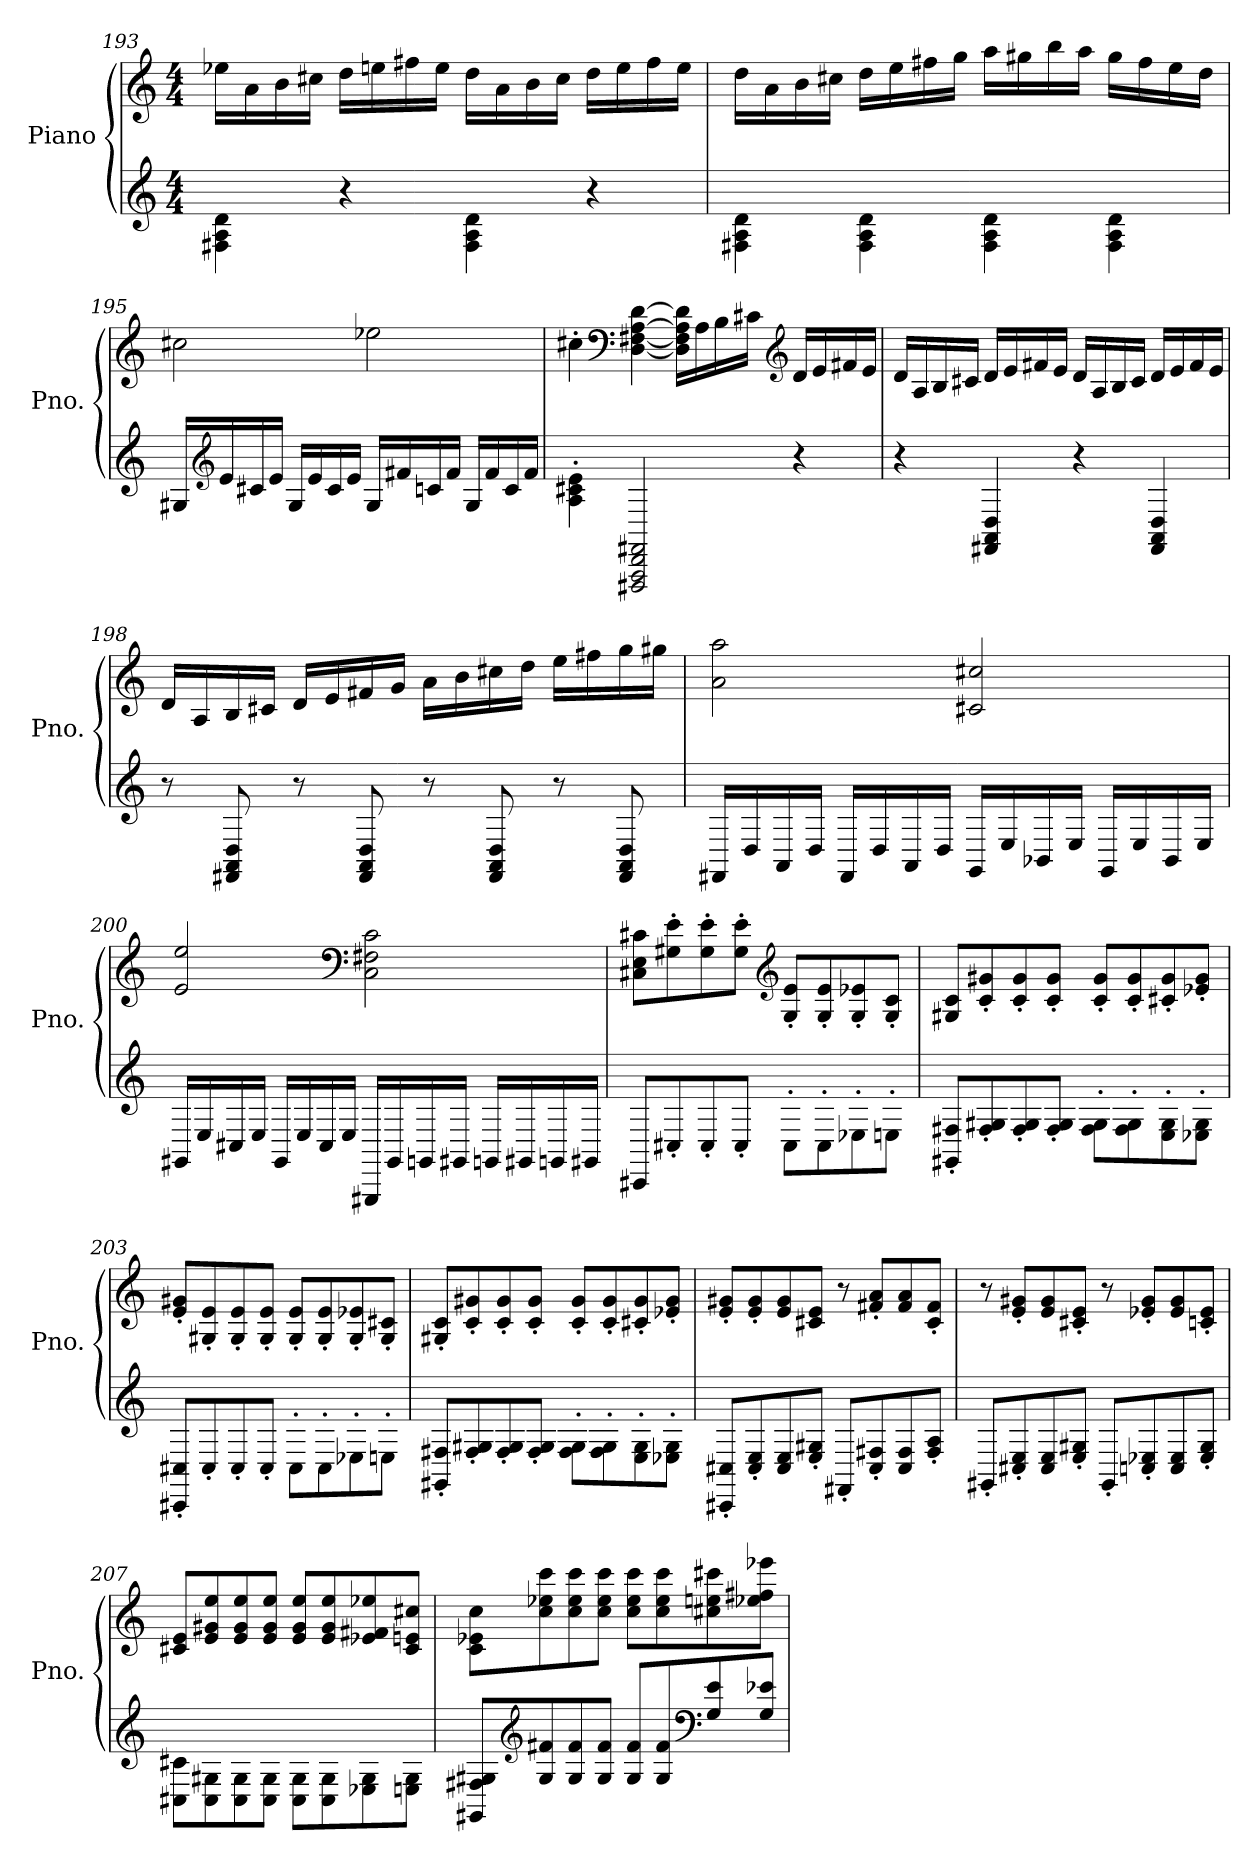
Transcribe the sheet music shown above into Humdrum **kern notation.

**kern	**kern
*part1	*part1
*staff2	*staff1
*I"Piano	*
*I'Pno.	*
*clefG2	*clefG2
*k[]	*k[]
*M4/4	*M4/4
=193	=193
4F#X\ 4A\ 4d\	16ee-X\LL
.	16a\
.	16b\
.	16cc#X\JJ
4r	16dd\LL
.	16een\
.	16ff#X\
.	16ee\JJ
4F#\ 4A\ 4d\	16dd\LL
.	16a\
.	16b\
.	16cc#\JJ
4r	16dd\LL
.	16ee\
.	16ff#\
.	16ee\JJ
!!LO:LB:g=z
=194	=194
4F#X\ 4A\ 4d\	16dd\LL
.	16a\
.	16b\
.	16cc#X\JJ
4F#\ 4A\ 4d\	16dd\LL
.	16ee\
.	16ff#X\
.	16gg\JJ
4F#\ 4A\ 4d\	16aa\LL
.	16gg#X\
.	16bb\
.	16aa\JJ
4F#\ 4A\ 4d\	16gg#\LL
.	16ff#\
.	16ee\
.	16dd\JJ
=195	=195
16G#X/LL	2cc#X\
*clefG2	*
16e/	.
16c#X/	.
16e/JJ	.
16G#/LL	.
16e/	.
16c#/	.
16e/JJ	.
16G#/LL	2ee-X\
16f#X/	.
16cn/	.
16f#/JJ	.
16G#/LL	.
16f#/	.
16c/	.
16f#/JJ	.
!!LO:LB:g=z
=196	=196
4A\' 4c#X\' 4e\'	4cc#X'\
*	*clefF4
2FFF#X/ 2AAA/ 2DD/ 2FF#X/	[4D\ [4F#X\ [4A\ [4d\
.	16D\] 16F#\] 16A\] 16d\]LL
.	16A\
.	16B\
.	16c#X\JJ
*	*clefG2
4r	16d/LL
.	16e/
.	16f#X/
.	16e/JJ
=197	=197
4r	16d/LL
.	16A/
.	16B/
.	16c#X/JJ
4FF#X/ 4AA/ 4D/	16d/LL
.	16e/
.	16f#X/
.	16e/JJ
4r	16d/LL
.	16A/
.	16B/
.	16c#/JJ
4FF#/ 4AA/ 4D/	16d/LL
.	16e/
.	16f#/
.	16e/JJ
!!LO:PB:g=z
=198	=198
8r	16d/LL
.	16A/
8FF#X/ 8AA/ 8D/	16B/
.	16c#X/JJ
8r	16d/LL
.	16e/
8FF#/ 8AA/ 8D/	16f#X/
.	16g/JJ
8r	16a\LL
.	16b\
8FF#/ 8AA/ 8D/	16cc#X\
.	16dd\JJ
8r	16ee\LL
.	16ff#X\
8FF#/ 8AA/ 8D/	16gg\
.	16gg#X\JJ
=199	=199
16FF#X/LL	2a\ 2aa\
16D/	.
16AA/	.
16D/JJ	.
16FF#/LL	.
16D/	.
16AA/	.
16D/JJ	.
16GG/LL	2c#X/ 2cc#X/
16E/	.
16BB-X/	.
16E/JJ	.
16GG/LL	.
16E/	.
16BB-/	.
16E/JJ	.
!!LO:LB:g=z
=200	=200
16GG#X/LL	2e/ 2ee/
16E/	.
16C#X/	.
16E/JJ	.
16GG#/LL	.
16E/	.
16C#/	.
16E/JJ	.
*	*clefF4
16GGG#X/LL	2C\ 2F#X\ 2c\
16GG#/	.
16GGn/	.
16GG#X/JJ	.
16GGn/LL	.
16GG#X/	.
16GGn/	.
16GG#X/JJ	.
=201	=201
8CC#X/L	8C#X\ 8E\ 8c#X\L
8C#X'/	8G#X\' 8e\'
8C#'/	8G#\' 8e\'
8C#'/J	8G#\' 8e\'J
*	*clefG2
8C#'\L	8G#/' 8e/'L
8C#'\	8G#/' 8e/'
8E-X'\	8G#/' 8e-X/'
8En'\J	8G#/' 8c#/'J
!!LO:LB:g=z
=202	=202
8GG#X/' 8F#X/'L	8G#X/ 8c/L
8F#/' 8G#X/'	8c/' 8g#X/'
8F#/' 8G#/'	8c/' 8g#/'
8F#/' 8G#/'J	8c/' 8g#/'J
8F#\' 8G#\'L	8c/' 8g#/'L
8F#\' 8G#\'	8c/' 8g#/'
8E\' 8G#\'	8c#X/' 8g#/'
8E-X\' 8G#\'J	8e-X/' 8g#/'J
=203	=203
8CC#X/' 8C#X/'L	8e/' 8g#X/'L
8C#'/	8G#X/' 8e/'
8C#'/	8G#/' 8e/'
8C#'/J	8G#/' 8e/'J
8C#'\L	8G#/' 8e/'L
8C#'\	8G#/' 8e/'
8E-X'\	8G#/' 8e-X/'
8En'\J	8G#/' 8c#X/'J
=204	=204
8GG#X/' 8F#X/'L	8G#X/' 8c/'L
8F#/' 8G#X/'	8c/' 8g#X/'
8F#/' 8G#/'	8c/' 8g#/'
8F#/' 8G#/'J	8c/' 8g#/'J
8F#\' 8G#\'L	8c/' 8g#/'L
8F#\' 8G#\'	8c/' 8g#/'
8E\' 8G#\'	8c#X/' 8g#/'
8E-X\' 8G#\'J	8e-X/' 8g#/'J
!!LO:LB:g=z
=205	=205
8CC#X/' 8C#X/'L	8e/' 8g#X/'L
8C#/' 8E/'	8e/' 8g#/'
8C#/ 8E/	8e/ 8g#/
8E/' 8G#X/'J	8c#X/ 8e/J
8FF#X'/L	8r
8C#/' 8F#X/'	8f#X/' 8a/'L
8C#/ 8F#/	8f#/ 8a/
8F#/' 8A/'J	8c#/' 8f#/'J
=206	=206
8GG#X'/L	8r
8C#X/' 8E/'	8e/' 8g#X/'L
8C#/ 8E/	8e/ 8g#/
8E/' 8G#X/'J	8c#X/' 8e/'J
8GG#'/L	8r
8Cn/' 8E-X/'	8e-X/' 8g#/'L
8C/ 8E-/	8e-/ 8g#/
8E-/' 8G#/'J	8cn/' 8e-/'J
=207	=207
8C#X\ 8c#X\L	8c#X/ 8e/L
8C#\ 8G#X\	8e/ 8g#X/ 8ee/
8C#\ 8G#\	8e/ 8g#/ 8ee/
8C#\ 8G#\J	8e/ 8g#/ 8ee/J
8C#\ 8G#\L	8e/ 8g#/ 8ee/L
8C#\ 8G#\	8e/ 8g#/ 8ee/
8E-X\ 8G#\	8e-X/ 8f#X/ 8ee-X/
8En\ 8G#\J	8c#/ 8en/ 8cc#X/J
!!LO:LB:g=z
=208	=208
8GG#X/ 8F#X/ 8G#X/L	8c\ 8e-X\ 8cc\L
*clefG2	*
8G#/ 8f#X/	8cc\ 8ee-X\ 8ccc\
8G#/ 8f#/	8cc\ 8ee-\ 8ccc\
8G#/ 8f#/J	8cc\ 8ee-\ 8ccc\J
8G#/ 8f#/L	8cc\ 8ee-\ 8ccc\L
8G#/ 8f#/	8cc\ 8ee-\ 8ccc\
*clefF4	*
8G#/ 8e/	8cc#X\ 8een\ 8ccc#X\
8G#/ 8e-X/J	8ee-X\ 8ff#X\ 8eee-X\J
=	=
*-	*-
